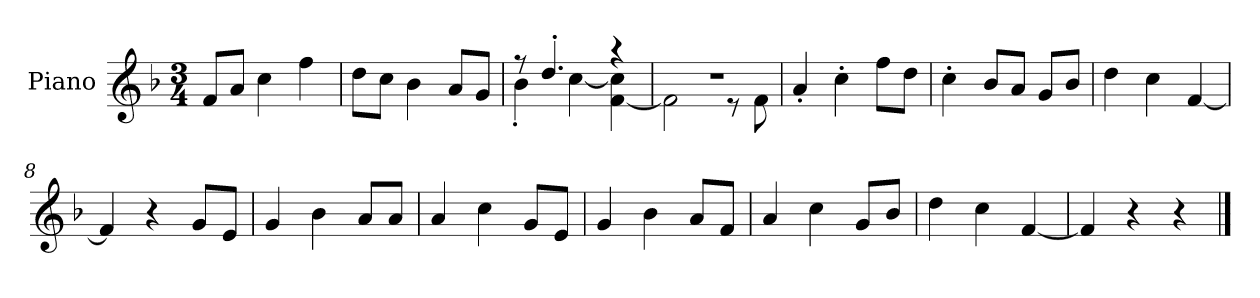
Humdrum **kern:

**kern
*part1
*staff1
*I"Piano
*I'P-no
*clefG2
*k[b-]
*M3/4
*MM178
=1
8f/L
8a/J
4cc\
4ff\
=2
8dd\L
8cc\J
4b-\
8a/L
8g/J
=3
*^
8r	4b-'\
4.dd'/	.
.	[4cc\
4r	[4f\ 4cc\]
=4	=4
2.r	2f\]
.	8r
.	8f\
*v	*v
=5
4a'/
4cc'\
8ff\L
8dd\J
=6
4cc'\
8b-/L
8a/J
8g/L
8b-/J
=7
4dd\
4cc\
[4f/
=8
4f/]
4r
8g/L
8e/J
!!LO:LB:g=z
=9
4g/
4b-\
8a/L
8a/J
=10
4a/
4cc\
8g/L
8e/J
=11
4g/
4b-\
8a/L
8f/J
=12
4a/
4cc\
8g/L
8b-/J
=13
4dd\
4cc\
[4f/
=14
4f/]
4r
4r
==
*-
